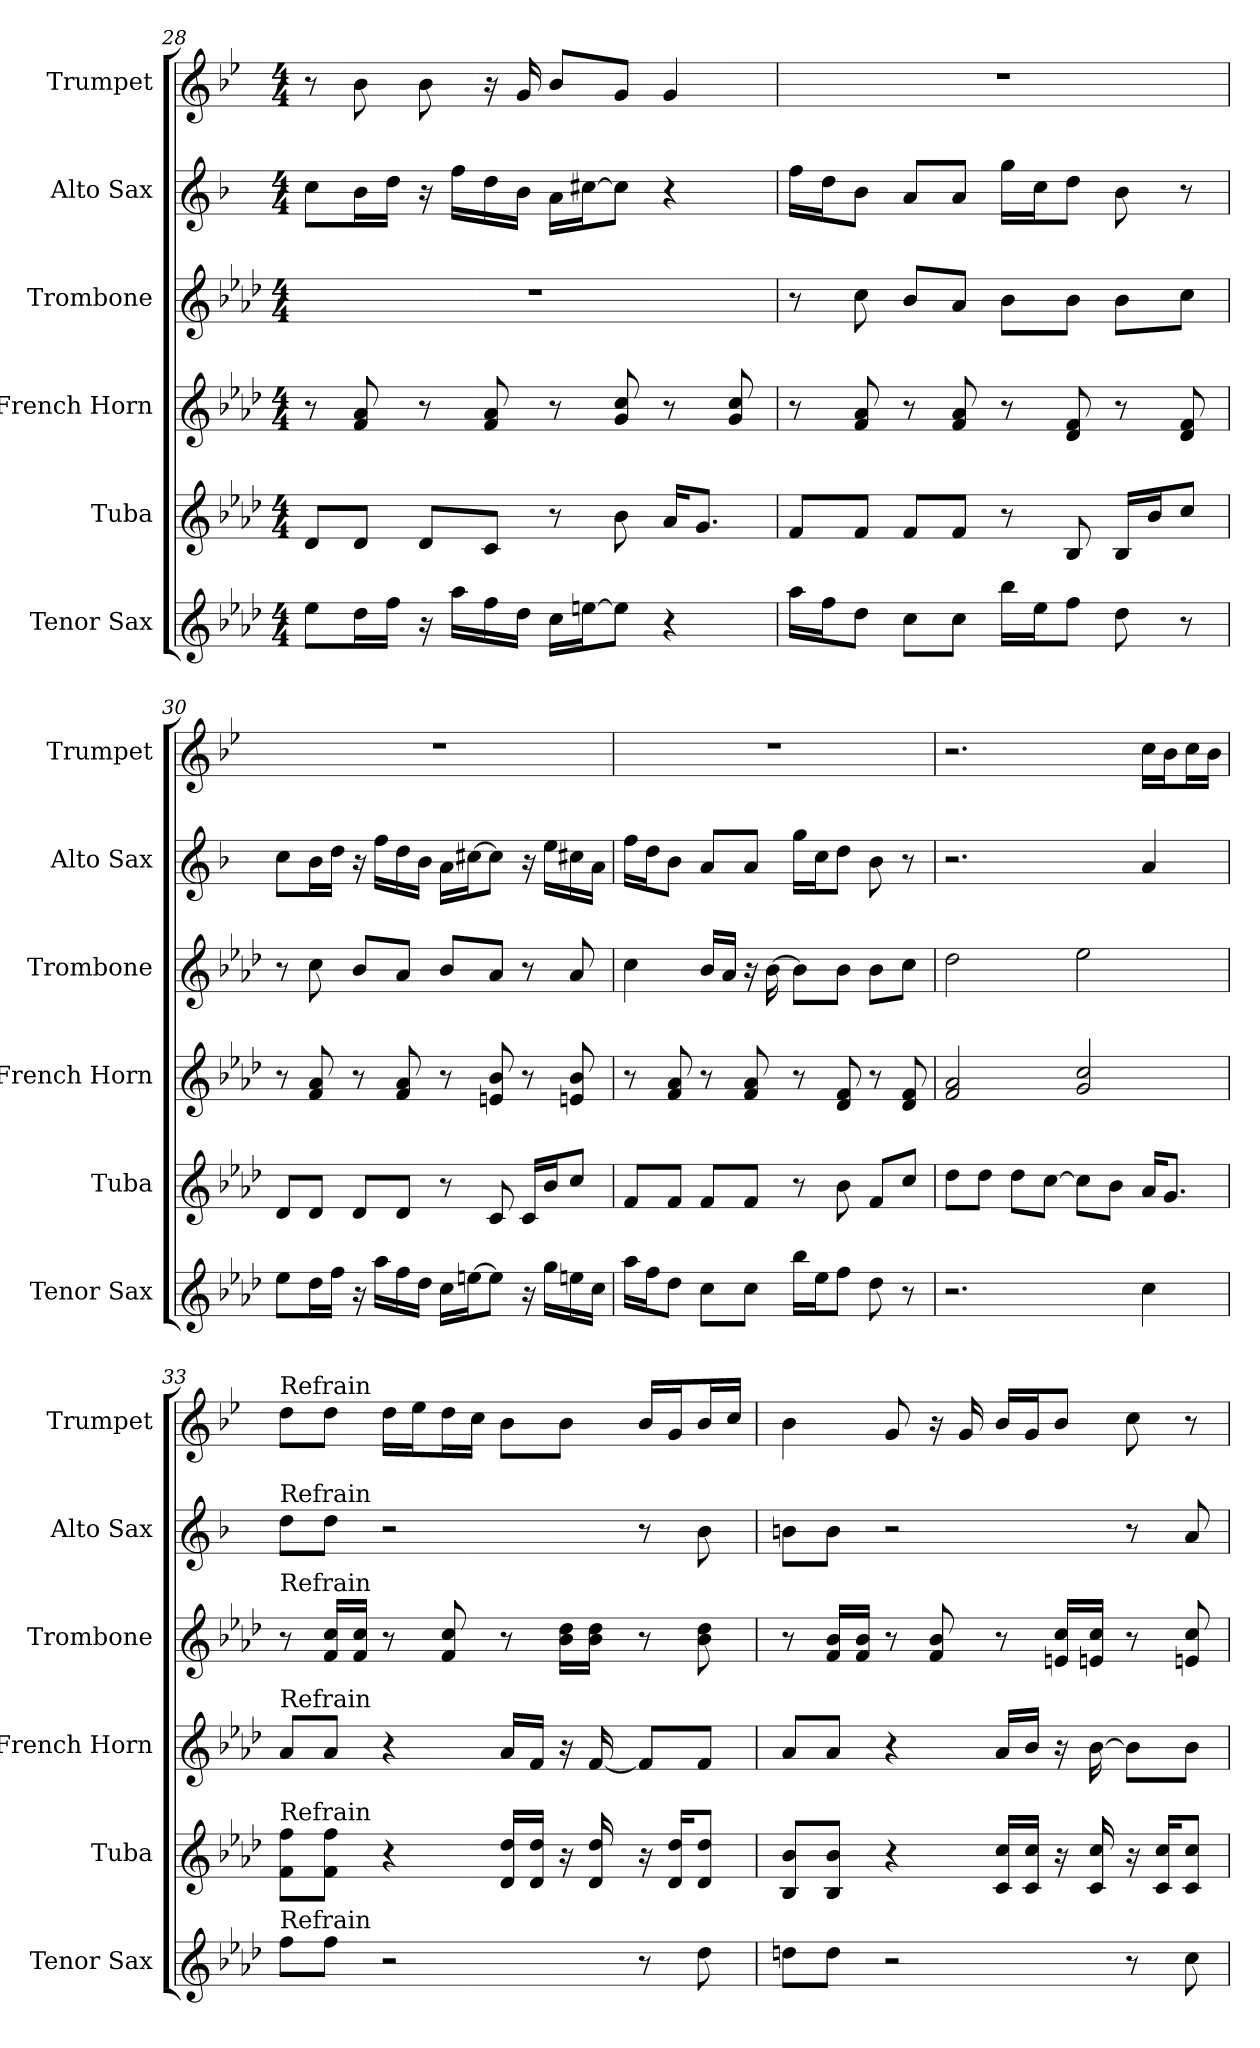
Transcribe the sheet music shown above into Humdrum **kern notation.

**kern	**kern	**kern	**kern	**kern	**kern
*part6	*part5	*part4	*part3	*part2	*part1
*staff6	*staff5	*staff4	*staff3	*staff2	*staff1
*I"Tenor Sax	*I"Tuba	*I"French Horn	*I"Trombone	*I"Alto Sax	*I"Trumpet
*I'Tenor Sax	*I'Tuba	*I'French Horn	*I'Trombone	*I'Alto Sax	*I'Trumpet
*clefG2	*clefG2	*clefG2	*clefG2	*clefG2	*clefG2
*ITrd8c14	*ITrd15c26	*ITrd8c14	*ITrd8c14	*ITrd5c9	*ITrd1c2
*k[b-e-a-d-]	*k[b-e-a-d-]	*k[b-e-a-d-]	*k[b-e-a-d-]	*k[b-e-a-d-]	*k[b-e-a-d-]
*M4/4	*M4/4	*M4/4	*M4/4	*M4/4	*M4/4
=28	=28	=28	=28	=28	=28
8e-L	8DD-L	8r	1r	8e-L	8r
16d-L	8DD-J	8F 8A-	.	16d-L	8a-
16fJJ	.	.	.	16fJJ	.
16r	8DD-L	8r	.	16r	8a-
16a-LL	.	.	.	16a-LL	.
16f	8CCJ	8F 8A-	.	16f	16r
16d-JJ	.	.	.	16d-JJ	16f
16cLL	8r	8r	.	16cLL	8a-L
[16enJ	.	.	.	[16enJ	.
8eJ]	8BB-	8G 8c	.	8eJ]	8fJ
4r	16AA-KL	8r	.	4r	4f
.	8.GGJ	.	.	.	.
.	.	8G 8c	.	.	.
=29	=29	=29	=29	=29	=29
16a-LL	8FFL	8r	8r	16a-LL	1r
16fJ	.	.	.	16fJ	.
8d-J	8FFJ	8F 8A-	8c	8d-J	.
8cL	8FFL	8r	8B-L	8cL	.
8cJ	8FFJ	8F 8A-	8A-J	8cJ	.
16b-LL	8r	8r	8B-L	16b-LL	.
16e-J	.	.	.	16e-J	.
8fJ	8BBB-	8D- 8F	8B-J	8fJ	.
8d-	16BBB-LL	8r	8B-L	8d-	.
.	16BB-J	.	.	.	.
8r	8CJ	8D- 8F	8cJ	8r	.
=30	=30	=30	=30	=30	=30
8e-L	8DD-L	8r	8r	8e-L	1r
16d-L	8DD-J	8F 8A-	8c	16d-L	.
16fJJ	.	.	.	16fJJ	.
16r	8DD-L	8r	8B-L	16r	.
16a-LL	.	.	.	16a-LL	.
16f	8DD-J	8F 8A-	8A-J	16f	.
16d-JJ	.	.	.	16d-JJ	.
16cLL	8r	8r	8B-L	16cLL	.
[16enJ	.	.	.	[16enJ	.
8eJ]	8CC	8En 8B-	8A-J	8eJ]	.
16r	16CCLL	8r	8r	16r	.
16gLL	16BB-J	.	.	16gLL	.
16en	8CJ	8En 8B-	8A-	16en	.
16cJJ	.	.	.	16cJJ	.
=31	=31	=31	=31	=31	=31
16a-LL	8FFL	8r	4c	16a-LL	1r
16fJ	.	.	.	16fJ	.
8d-J	8FFJ	8F 8A-	.	8d-J	.
8cL	8FFL	8r	16B-LL	8cL	.
.	.	.	16A-JJ	.	.
8cJ	8FFJ	8F 8A-	16r	8cJ	.
.	.	.	[16B-	.	.
16b-LL	8r	8r	8B-L]	16b-LL	.
16e-J	.	.	.	16e-J	.
8fJ	8BB-	8D- 8F	8B-J	8fJ	.
8d-	8FFL	8r	8B-L	8d-	.
8r	8CJ	8D- 8F	8cJ	8r	.
=32	=32	=32	=32	=32	=32
2.r	8D-L	2F 2A-	2d-	2.r	2.r
.	8D-J	.	.	.	.
.	8D-L	.	.	.	.
.	[8CJ	.	.	.	.
.	8CL]	2G 2c	2e-	.	.
.	8BB-J	.	.	.	.
4c	16AA-KL	.	.	4c	16b-LL
.	8.GGJ	.	.	.	16a-J
.	.	.	.	.	16b-L
.	.	.	.	.	16a-JJ
=33	=33	=33	=33	=33	=33
!	!	!	!	!	!LO:TX:a:t=Refrain
!	!	!	!	!LO:TX:a:t=Refrain	!
!	!	!	!LO:TX:a:t=Refrain	!	!
!	!	!LO:TX:a:t=Refrain	!	!	!
!	!LO:TX:a:t=Refrain	!	!	!	!
!LO:TX:a:t=Refrain	!	!	!	!	!
8fL	8FF 8FL	8A-L	8r	8fL	8ccL
8fJ	8FF 8FJ	8A-J	16F 16cLL	8fJ	8ccJ
.	.	.	16F 16cJJ	.	.
2r	4r	4r	8r	2r	16ccLL
.	.	.	.	.	16dd-J
.	.	.	8F 8c	.	16ccL
.	.	.	.	.	16b-JJ
.	16DD- 16D-LL	16A-LL	8r	.	8a-L
.	16DD- 16D-JJ	16FJJ	.	.	.
.	16r	16r	16B- 16d-LL	.	8a-J
.	16DD- 16D-	[16F	16B- 16d-JJ	.	.
8r	16r	8FL]	8r	8r	16a-LL
.	16DD- 16D-KL	.	.	.	16fJ
8d-	8DD- 8D-J	8FJ	8B- 8d-	8d-	16a-L
.	.	.	.	.	16b-JJ
=34	=34	=34	=34	=34	=34
8dnL	8BBB- 8BB-L	8A-L	8r	8dnL	4a-
8dJ	8BBB- 8BB-J	8A-J	16F 16B-LL	8dJ	.
.	.	.	16F 16B-JJ	.	.
2r	4r	4r	8r	2r	8f
.	.	.	8F 8B-	.	16r
.	.	.	.	.	16f
.	16CC 16CLL	16A-LL	8r	.	16a-LL
.	16CC 16CJJ	16B-JJ	.	.	16fJ
.	16r	16r	16En 16cLL	.	8a-J
.	16CC 16C	[16B-	16En 16cJJ	.	.
8r	16r	8B-L]	8r	8r	8b-
.	16CC 16CKL	.	.	.	.
8c	8CC 8CJ	8B-J	8En 8c	8c	8r
=	=	=	=	=	=
*-	*-	*-	*-	*-	*-
